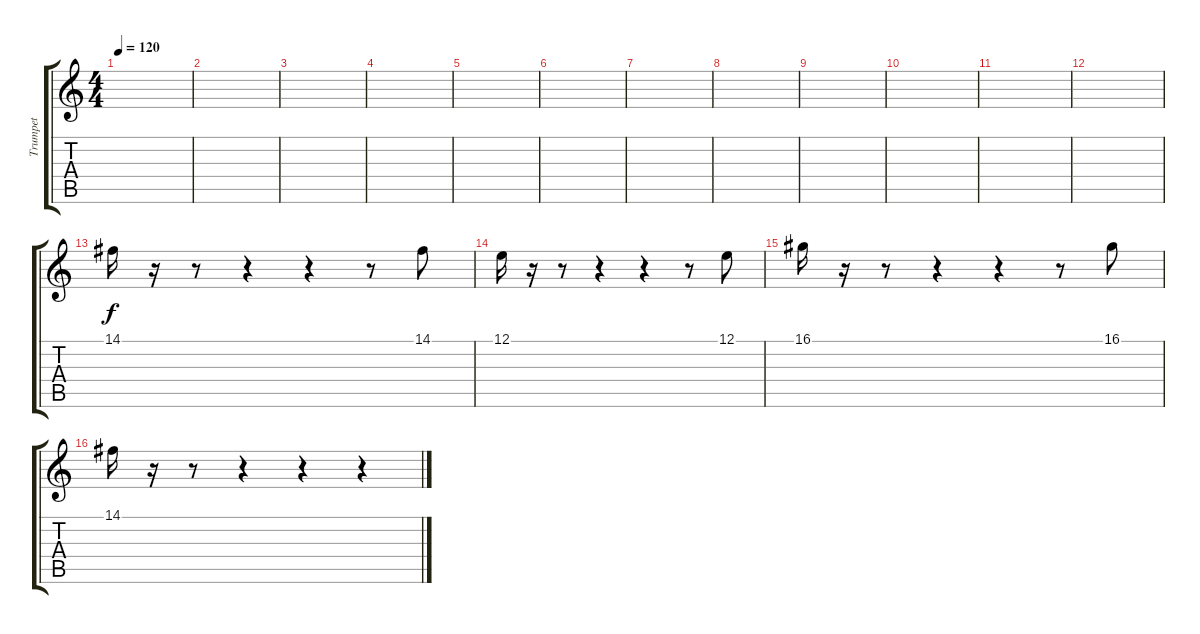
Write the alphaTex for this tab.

\track ("Trumpet" "Trumpet") {instrument trumpet}
\staff {score tabs}
\tuning (E4 B3 G3 D3 A2 E2) {hide}
\ts (4 4)
\tempo 120
\clef g2
\ks c
|
|
|
|
|
|
|
|
|
|
|
|
14.1.16 r.16 r.8 r.4 r.4 r.8 14.1.8 |
12.1.16 r.16 r.8 r.4 r.4 r.8 12.1.8 |
16.1.16 r.16 r.8 r.4 r.4 r.8 16.1.8 |
14.1.16 r.16 r.8 r.4 r.4 r.4
